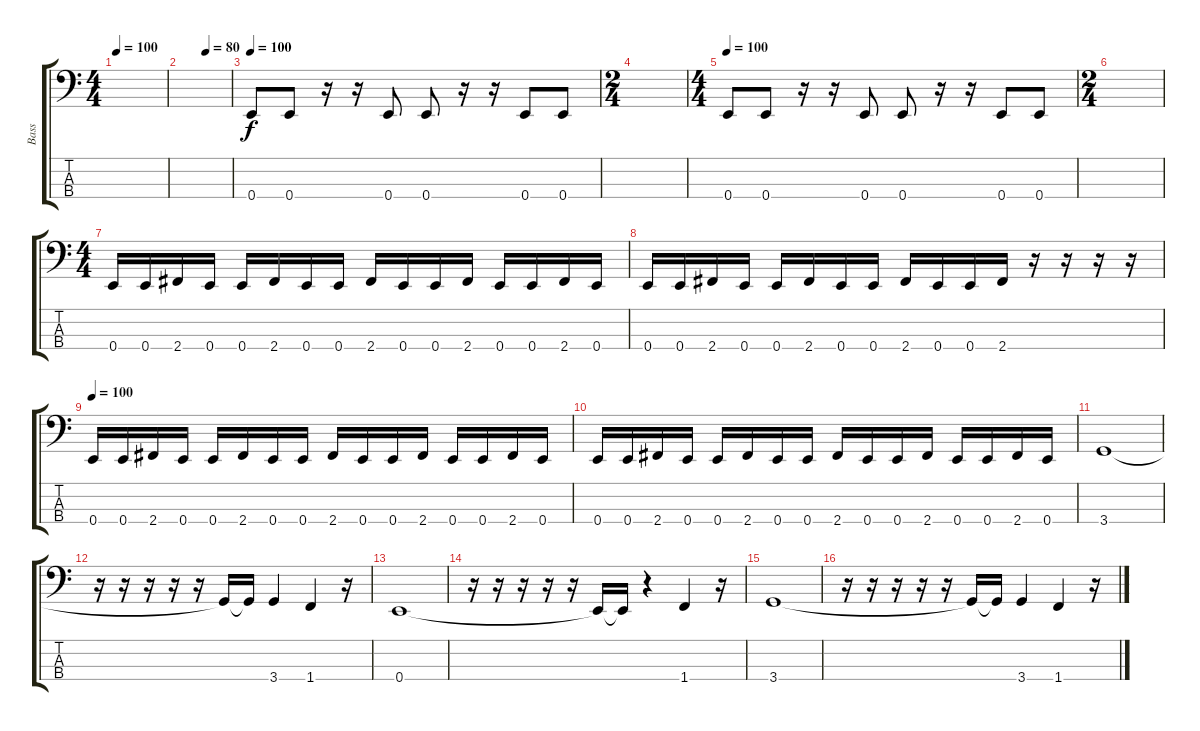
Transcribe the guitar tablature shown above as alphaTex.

\track ("Bass" "Bass") {instrument electricbasspick}
\staff {score tabs}
\tuning (G2 D2 A1 E1) {hide}
\ts (4 4)
\tempo 100
\clef f4
\ks c
|
\tempo (80 0.5)
|
\tempo 100
0.4.8 0.4.8 r.16 r.16 0.4.8 0.4.8 r.16 r.16 0.4.8 0.4.8 |
\ts (2 4)
|
\ts (4 4)
\tempo 100
0.4.8 0.4.8 r.16 r.16 0.4.8 0.4.8 r.16 r.16 0.4.8 0.4.8 |
\ts (2 4)
|
\ts (4 4)
0.4.16 0.4.16 2.4.16 0.4.16 0.4.16 2.4.16 0.4.16 0.4.16 2.4.16 0.4.16 0.4.16 2.4.16 0.4.16 0.4.16 2.4.16 0.4.16 |
0.4.16 0.4.16 2.4.16 0.4.16 0.4.16 2.4.16 0.4.16 0.4.16 2.4.16 0.4.16 0.4.16 2.4.16 r.16 r.16 r.16 r.16 |
\tempo 100
0.4.16 0.4.16 2.4.16 0.4.16 0.4.16 2.4.16 0.4.16 0.4.16 2.4.16 0.4.16 0.4.16 2.4.16 0.4.16 0.4.16 2.4.16 0.4.16 |
0.4.16 0.4.16 2.4.16 0.4.16 0.4.16 2.4.16 0.4.16 0.4.16 2.4.16 0.4.16 0.4.16 2.4.16 0.4.16 0.4.16 2.4.16 0.4.16 |
3.4.1 |
r.16 r.16 r.16 r.16 r.16 3.4{t}.16 3.4{t}.16 3.4.4 1.4.4 r.16 |
0.4.1 |
r.16 r.16 r.16 r.16 r.16 0.4{t}.16 0.4{t}.16 r.4 1.4.4 r.16 |
3.4.1 |
r.16 r.16 r.16 r.16 r.16 3.4{t}.16 3.4{t}.16 3.4.4 1.4.4 r.16
